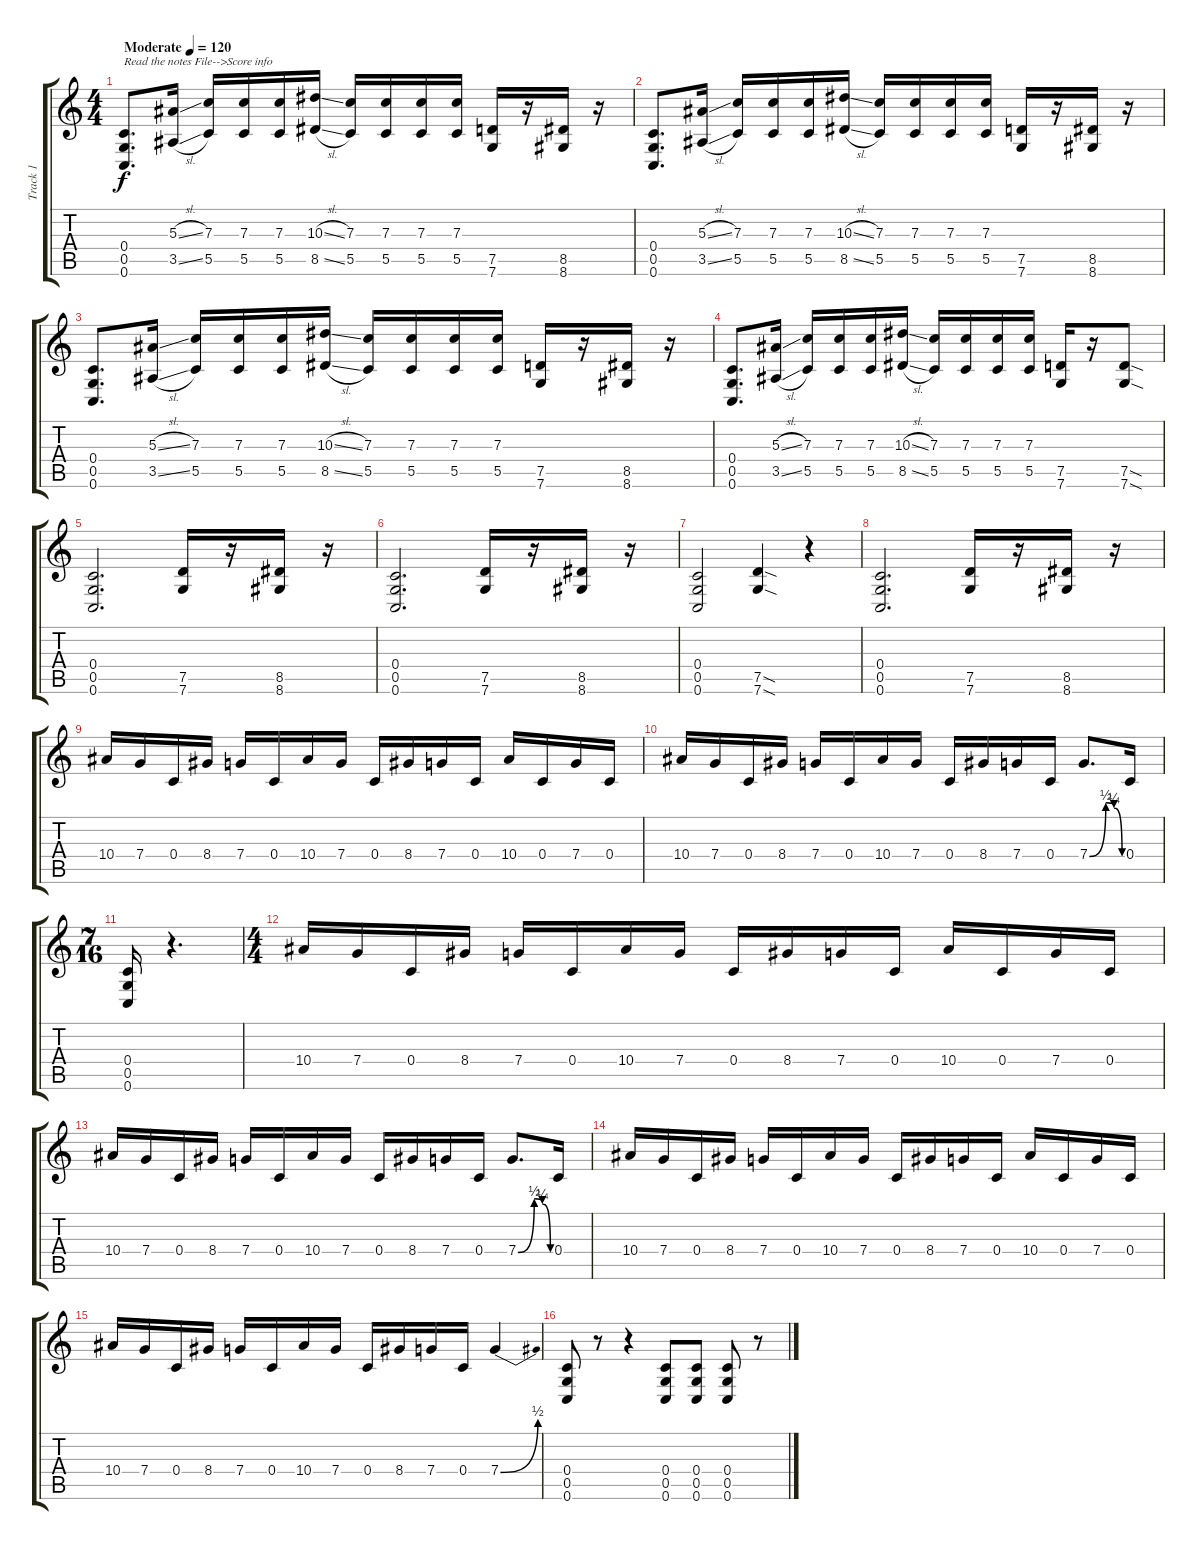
\track ("Track 1" "Track 1") {instrument distortionguitar}
\staff {score tabs}
\tuning (D4 A3 F3 C3 G2 C2) {hide}
\ts (4 4)
\tempo (120 "Moderate")
\clef g2
\ks c
(0.4 0.5 0.6).8{d txt "Read the notes File-->Score info" dy f instrument distortionguitar} (5.3{sl} 3.5{sl}).16 (7.3 5.5).16 (7.3 5.5).16 (7.3 5.5).16 (10.3{sl} 8.5{sl}).16 (7.3 5.5).16 (7.3 5.5).16 (7.3 5.5).16 (7.3 5.5).16 (7.5 7.6).16 r.16 (8.5 8.6).16 r.16 |
(0.4 0.5 0.6).8{d} (5.3{sl} 3.5{sl}).16 (7.3 5.5).16 (7.3 5.5).16 (7.3 5.5).16 (10.3{sl} 8.5{sl}).16 (7.3 5.5).16 (7.3 5.5).16 (7.3 5.5).16 (7.3 5.5).16 (7.5 7.6).16 r.16 (8.5 8.6).16 r.16 |
(0.4 0.5 0.6).8{d} (5.3{sl} 3.5{sl}).16 (7.3 5.5).16 (7.3 5.5).16 (7.3 5.5).16 (10.3{sl} 8.5{sl}).16 (7.3 5.5).16 (7.3 5.5).16 (7.3 5.5).16 (7.3 5.5).16 (7.5 7.6).16 r.16 (8.5 8.6).16 r.16 |
(0.4 0.5 0.6).8{d} (5.3{sl} 3.5{sl}).16 (7.3 5.5).16 (7.3 5.5).16 (7.3 5.5).16 (10.3{sl} 8.5{sl}).16 (7.3 5.5).16 (7.3 5.5).16 (7.3 5.5).16 (7.3 5.5).16 (7.5 7.6).16 r.16 (7.5{sod} 7.6{sod}).8 |
(0.4 0.5 0.6).2{d} (7.5 7.6).16 r.16 (8.5 8.6).16 r.16 |
(0.4 0.5 0.6).2{d} (7.5 7.6).16 r.16 (8.5 8.6).16 r.16 |
(0.4 0.5 0.6).2 (7.5{sod} 7.6{sod}).4 r.4 |
(0.4 0.5 0.6).2{d} (7.5 7.6).16 r.16 (8.5 8.6).16 r.16 |
10.4.16 7.4.16 0.4.16 8.4.16 7.4.16 0.4.16 10.4.16 7.4.16 0.4.16 8.4.16 7.4.16 0.4.16 10.4.16 0.4.16 7.4.16 0.4.16 |
10.4.16 7.4.16 0.4.16 8.4.16 7.4.16 0.4.16 10.4.16 7.4.16 0.4.16 8.4.16 7.4.16 0.4.16 7.4{be (custom 0 0 30 2 45 1 60 0)}.8{d} 0.4.16 |
\ts (7 16)
(0.4 0.5 0.6).16 r.4{d} |
\ts (4 4)
10.4.16 7.4.16 0.4.16 8.4.16 7.4.16 0.4.16 10.4.16 7.4.16 0.4.16 8.4.16 7.4.16 0.4.16 10.4.16 0.4.16 7.4.16 0.4.16 |
10.4.16 7.4.16 0.4.16 8.4.16 7.4.16 0.4.16 10.4.16 7.4.16 0.4.16 8.4.16 7.4.16 0.4.16 7.4{be (custom 0 0 30 2 45 1 60 0)}.8{d} 0.4.16 |
10.4.16 7.4.16 0.4.16 8.4.16 7.4.16 0.4.16 10.4.16 7.4.16 0.4.16 8.4.16 7.4.16 0.4.16 10.4.16 0.4.16 7.4.16 0.4.16 |
10.4.16 7.4.16 0.4.16 8.4.16 7.4.16 0.4.16 10.4.16 7.4.16 0.4.16 8.4.16 7.4.16 0.4.16 7.4{be (bend 0 0 60 2)}.4 |
(0.4 0.5 0.6).8 r.8 r.4 (0.4 0.5 0.6).8 (0.4 0.5 0.6).8 (0.4 0.5 0.6).8 r.8
